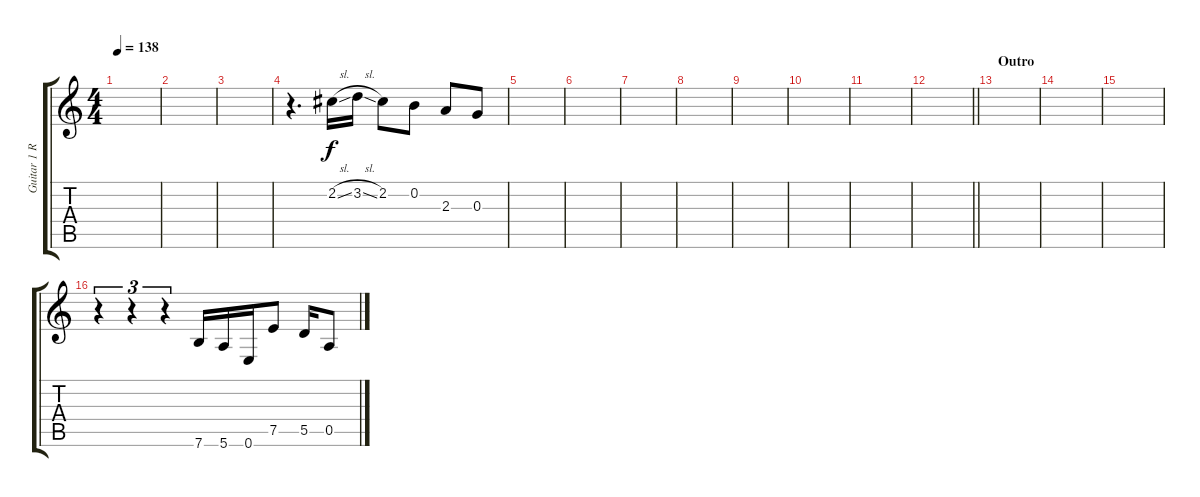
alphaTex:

\track ("Guitar 1 R" "Guitar 1 R") {instrument overdrivenguitar}
\staff {score tabs}
\tuning (E4 B3 G3 D3 A2 E2) {hide}
\ts (4 4)
\tempo 138
\clef g2
\ks c
|
|
|
r.4{d} 2.2{sl}.16 3.2{sl}.16 2.2.8 0.2.8 2.3.8 0.3.8 |
|
|
|
|
|
|
|
\barLineRight lightlight
|
\section ("" "Outro")
|
|
|
r.4{tu (3 2)} r.4{tu (3 2)} r.4{tu (3 2)} 7.6.16{instrument overdrivenguitar} 5.6.16 0.6.16 7.5.8 5.5.16 0.5.8
